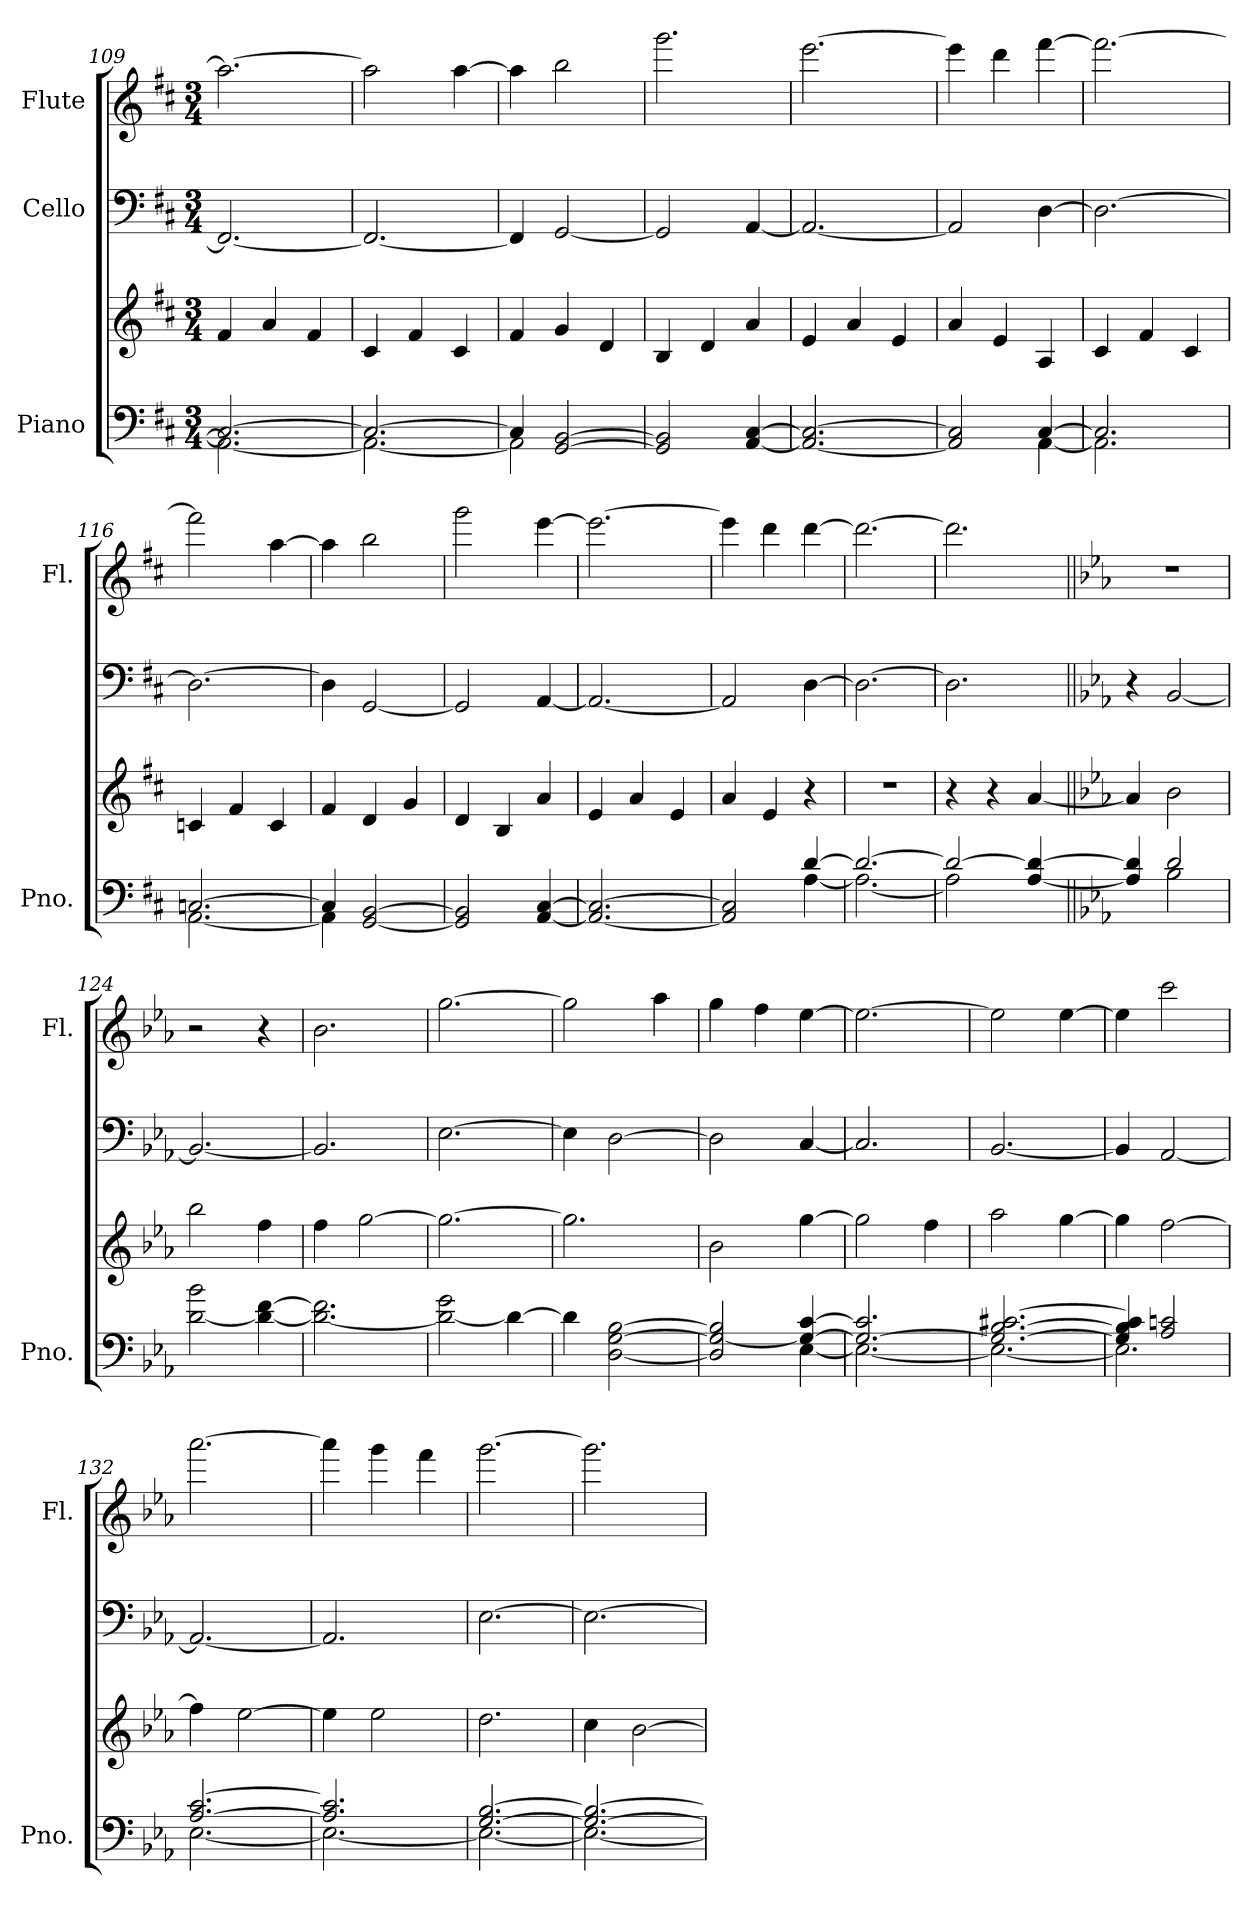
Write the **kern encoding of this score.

**kern	**kern	**kern	**kern
*part3	*part3	*part2	*part1
*staff4	*staff3	*staff2	*staff1
*I"Piano	*	*I"Cello	*I"Flute
*I'Pno.	*	*	*I'Fl.
!!LO:PB:g=z
*clefF4	*clefG2	*clefF4	*clefG2
*k[f#c#]	*k[f#c#]	*k[f#c#]	*k[f#c#]
*M3/4	*M3/4	*M3/4	*M3/4
=109	=109	=109	=109
*^	*	*	*
2.C#/_	2.AA\_	4f#/	2.FF#/_	2.aa\_
.	.	4a/	.	.
.	.	4f#/	.	.
=110	=110	=110	=110	=110
2.C#/_	2.AA\_	4c#/	2.FF#/_	2aa\]
.	.	4f#/	.	.
.	.	4c#/	.	[4aa\
=111	=111	=111	=111	=111
4C#/]	2AA\]	4f#/	4FF#/]	4aa\]
[2GG/ [2BB/	.	4g/	[2GG/	2bb\
.	4ryy	4d/	.	.
*v	*v	*	*	*
=112	=112	=112	=112
2GG/] 2BB/]	4B/	2GG/]	2.ggg\
.	4d/	.	.
[4AA/ [4C#/	4a/	[4AA/	.
=113	=113	=113	=113
2.AA/_ 2.C#/_	4e/	2.AA/_	[2.eee\
.	4a/	.	.
.	4e/	.	.
=114	=114	=114	=114
*^	*	*	*
2AA/] 2C#/]	2ryy	4a/	2AA/]	4eee\]
.	.	4e/	.	4ddd\
[4C#/	[4AA\	4A/	[4D\	[4fff#\
=115	=115	=115	=115	=115
2.C#/]	2.AA\]	4c#/	2.D\_	2.fff#\_
.	.	4f#/	.	.
.	.	4c#/	.	.
=116	=116	=116	=116	=116
[2.Cn/	[2.AA\	4cn/	2.D\_	2fff#\]
.	.	4f#/	.	.
.	.	4c/	.	[4aa\
=117	=117	=117	=117	=117
4C/]	4AA\]	4f#/	4D\]	4aa\]
[2GG/ [2BB/	2ryy	4d/	[2GG/	2bb\
.	.	4g/	.	.
*v	*v	*	*	*
=118	=118	=118	=118
2GG/] 2BB/]	4d/	2GG/]	2ggg\
.	4B/	.	.
[4AA/ [4C#/	4a/	[4AA/	[4eee\
=119	=119	=119	=119
2.AA/_ 2.C#/_	4e/	2.AA/_	2.eee\_
.	4a/	.	.
.	4e/	.	.
!!LO:LB:g=z
=120	=120	=120	=120
*^	*	*	*
2AA/] 2C#/]	2ryy	4a/	2AA/]	4eee\]
.	.	4e/	.	4ddd\
[4d/	[4A\	4r	[4D\	[4ddd\
=121	=121	=121	=121	=121
2.d/_	2.A\_	2.r	2.D\_	2.ddd\_
=122	=122	=122	=122	=122
2d/_	2A\]	4r	2.D\]	2.ddd\]
.	.	4r	.	.
[4A/ 4d/_	4ryy	[4a/	.	.
=123||	=123||	=123||	=123||	=123||
*k[b-e-a-]	*	*k[b-e-a-]	*k[b-e-a-]	*k[b-e-a-]
4A/] 4d/]	4ryy	4a/]	4r	2.r
2d/	2B-\	2b-\	[2BB-/	.
*v	*v	*	*	*
=124	=124	=124	=124
[2d\ 2b-\	2bb-\	2.BB-/_	2r
4d\_ [4f\	4ff\	.	4r
=125	=125	=125	=125
2.d\_ 2.f\]	4ff\	2.BB-/]	2.b-\
.	[2gg\	.	.
=126	=126	=126	=126
2d\_ 2g\	2.gg\_	[2.E-\	[2.gg\
4d\_	.	.	.
=127	=127	=127	=127
4d\]	2.gg\]	4E-\]	2gg\]
[2D\ [2G\ [2B-\	.	[2D\	.
.	.	.	4aa-\
=128	=128	=128	=128
*^	*	*	*
2D/] 2G/_ 2B-/]	2ryy	2b-\	2D\]	4gg\
.	.	.	.	4ff\
4G/_ [4c/	[4E-\	[4gg\	[4C/	[4ee-\
=129	=129	=129	=129	=129
2.G/_ 2.c/]	2.E-\_	2gg\]	2.C/]	2.ee-\_
.	.	4ff\	.	.
=130	=130	=130	=130	=130
2.G/_ [2.B-/ [2.c#X/	2.E-\_	2aa-\	[2.BB-/	2ee-\]
.	.	[4gg\	.	[4ee-\
!!LO:LB:g=z
=131	=131	=131	=131	=131
4G/] 4B-/] 4c#/]	2.E-\]	4gg\]	4BB-/]	4ee-\]
2A-/ 2cn/	.	[2ff\	[2AA-/	2ccc\
=132	=132	=132	=132	=132
[2.A-/ [2.c/	[2.E-\	4ff\]	2.AA-/_	[2.aaa-\
.	.	[2ee-\	.	.
=133	=133	=133	=133	=133
2.A-/] 2.c/]	2.E-\_	4ee-\]	2.AA-/]	4aaa-\]
.	.	2ee-\	.	4ggg\
.	.	.	.	4fff\
=134	=134	=134	=134	=134
[2.G/ [2.B-/	2.E-\_	2.dd\	[2.E-\	[2.ggg\
=135	=135	=135	=135	=135
2.G/_ 2.B-/_	2.E-\_	4cc\	2.E-\_	2.ggg\]
.	.	[2b-\	.	.
*v	*v	*	*	*
=	=	=	=
*-	*-	*-	*-
